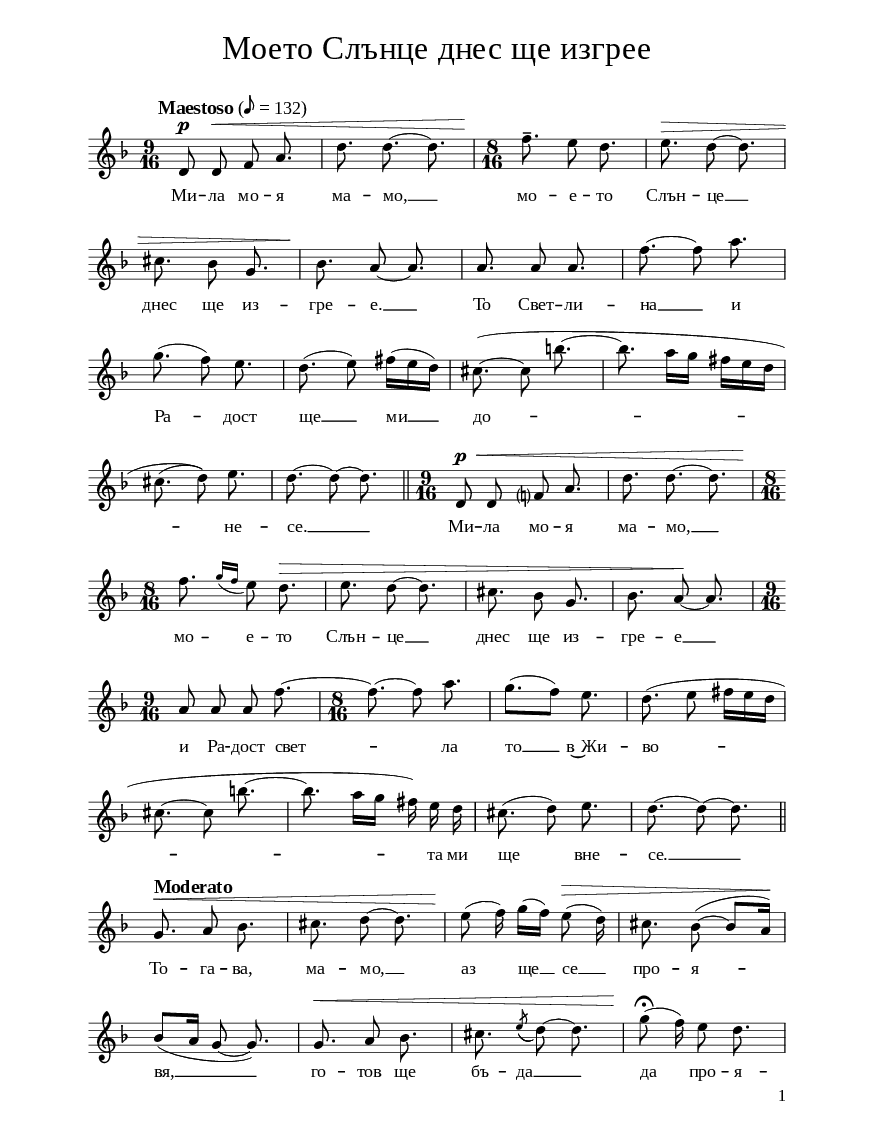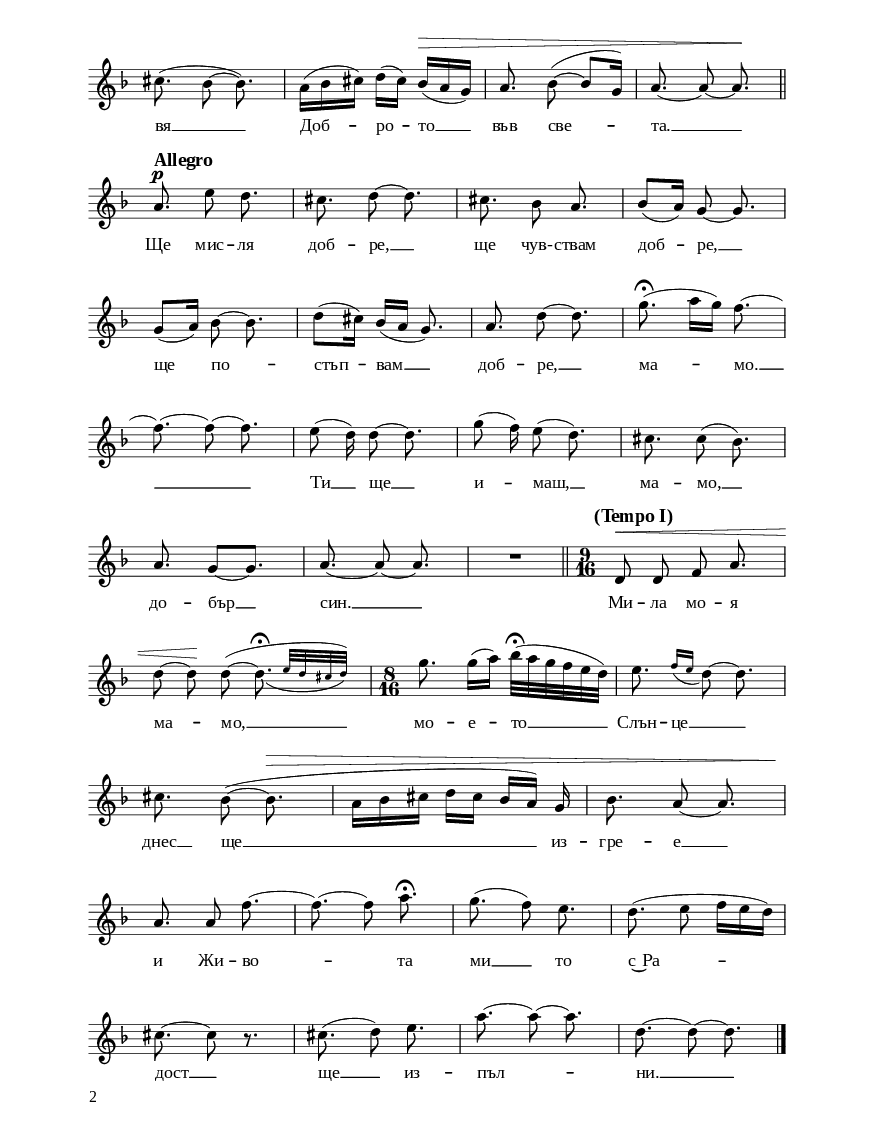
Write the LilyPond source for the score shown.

\version "2.24.2"

% include paper part and global functions
\include "include/globals.ily"

\bookpart {
  \label #'ref212
  \tocItem \markup "Моето Слънце днес ще изгрее"
  \paper {
    print-all-headers = ##t
    print-page-number = ##t
    print-first-page-number = ##t

    % put page numbers on the bottom
    oddHeaderMarkup = \markup ""
    evenHeaderMarkup = \markup ""
    oddFooterMarkup = \markup
    \fill-line {
      ""
      \if \should-print-page-number \fromproperty #'page:page-number-string
    }
    evenFooterMarkup = \markup
    \fill-line {
      \if \should-print-page-number \fromproperty #'page:page-number-string
      ""
    }

    left-margin = 1.5\cm
    right-margin = 1.5\cm
    top-margin = 1.6\cm
    bottom-margin = 1.2\cm
    ragged-bottom = ##t % do not spread the staves to fill the whole vertical space

    % change distance between staves
    system-system-spacing =
    #'((basic-distance . 11.5)
       (minimum-distance . 6)
       (padding . 1)
       (stretchability . 12))
  }
  \score {
    \include "include/score-layout.ily"

    \new Voice \absolute {
      \clef treble
      \key d \minor
      \time 9/16
      \tempoFunc "Maestoso" 8 "132"
      \autoBeamOff

      d'8 ^\p  d'8 ^\<  f'8  a'8. | % 2
      d''8.  d''8. ~  d''8.
      | % 3
      \time 8/16  | % 3
      f''8. -- ^\!  e''8  d''8. | % 4
      e''8. ^\>  d''8 ~  d''8. \break | % 5
      cis''8.  bes'8  g'8. | % 6
      bes'8. ^\!  a'8 ~   a'8. | % 7
      a'8.  a'8  a'8. | % 8
      f''8. ~   f''8  a''8. \break | % 9
      g''8. (   f''8 ) e''8. |
      d''8. (   e''8 )   fis''16 ( [
      e''16  d''16 ) ] | % 11
      cis''8. \=1( ~   cis''8  b''8. ~  | % 12
      b''8.  a''16 [  g''16 ]  fis''16
      [  e''16  d''16 ] \break | % 13
      cis''8. (   d''8 ) \=1)   e''8. | % 14
      d''8. ~   d''8 ~  d''8. \bar "||"
      \time 9/16  | % 15
      d'8 ^\p ^\<  d'8  f'?8  a'8. | % 16
      d''8.  d''8. ~  d''8.
      \break | % 17
      \time 8/16  | % 17
      f''8. ^\! \acciaccatura {  g''16 [  f''16 ] }
      e''8 d''8. ^\> | % 18
      e''8.  d''8 ~   d''8.  | % 19
      cis''8.  bes'8  g'8. |
      bes'8.  a'8 ~  ^\!  a'8.  \break | % 21
      \time 9/16  | % 21
      a'8  a'8  a'8   f''8. ~  | % 22
      \time 8/16  | % 22
      f''8. ~   f''8   a''8. | % 23
      g''8. ( [  f''8 ) ]  e''8. | % 24
      d''8. (   e''8   fis''16 [
      e''16  d''16 ] \break | % 25
      cis''8. ~   cis''8  b''8. ~  | % 26
      b''8.  a''16   [g''16 ] fis''16 )
      e''16  d''16 | % 27
      cis''8. (   d''8 )  e''8.  | % 28
      d''8. ~   d''8 ~  d''8.  \bar "||"
      \break | % 29
      \tempo "Moderato" g'8.^\<  a'8
      bes'8. |
      cis''8.  d''8 ~   d''8.  | % 31
      e''8 (  ^\!  f''16 )   g''16 (
      [f''16] )  e''8 ( ^\>  d''16 )  | % 32
      cis''8.   bes'8 ( ~   bes'8 [  a'16
      ) ] ^\! \break | % 33
      bes'8 (    [a'16]   g'8 ~  g'8. )  | % 34
      g'8. ^\<  a'8  bes'8. | % 35
      cis''8. \acciaccatura {  e''8 ( }  d''8 )
      ~  d''8. | % 36
      g''8 ( ^\fermata  _\!  f''16 )   e''8
      d''8.  | % 37
      cis''8. (   bes'8 ~  bes'8. )  | % 38
      a'16 ( [  bes'16  cis''16 ) ]
      d''16 ( [  cis''16 ) ]  bes'16 ( [ ^\>  a'16
      g'16 ) ] | % 39
      a'8.  bes'8 ( ~  bes'8 [  g'16 ) ] |

      a'8. ~   a'8 ~  a'8.  ^\! \bar "||"
      \break | % 41

      \tempo "Allegro" a'8. ^\p  e''8
      d''8. | % 42
      cis''8.  d''8 ~   d''8.  | % 43
      cis''8.  bes'8  a'8. | % 44
      bes'8 ( [  a'16 )  ] g'8 ~  g'8.  \break
      | % 45
      g'8 ( [  a'16 )  ] bes'8 ~  bes'8.  | % 46
      d''8 ( [  cis''16 ) ]  bes'16 ( [
      a'16 ] g'8. )  | % 47
      a'8.  d''8 ~   d''8.
      | % 48
      g''8. ( ^\fermata  a''16 [  g''16 )
      ] f''8. ~ \break | % 49
      f''8. ~   f''8 ~  f''8.  |
      e''8 (   d''16 )  d''8 ~  d''8.
      | % 51
      g''8 (  f''16 )  e''8 (  d''8.
      )  | % 52
      cis''8.   cis''8 (  bes'8. )  \break | % 53
      a'8.  g'8 ~ [  g'8. ] | % 54
      a'8. ~   a'8 ~  a'8.  | % 55
      R2 \bar "||"
      \time 9/16  | % 56
      \tempo "(Tempo I)"
      d'8 ^\<  d'8  f'8  a'8. \break | % 57
      d''8 ~ d''8  ^\!  d''8 ~ (  \once \override PhrasingSlur.direction = #down \afterGrace d''8. \fermata   \( { e''32  [d'' cis'' d''\))]}
      | % 58
      \time 8/16  | % 58
      g''8.  g''16 ( [  a''16 ) ]
      bes''32 ( ^\fermata [  a''32  g''32  f''32
      e''32  d''32 ) ] | % 59
      e''8. \acciaccatura {  f''16 [  e''16 ] }
      d''8 ~  d''8. \break |
      cis''8.  bes'8 ( ~   bes'8.  ^\> | % 61
      a'16 [  bes'16  cis''16 ]  d''16
      [  cis''16 ]  bes'16 [  a'16 )  ] g'16
      | % 62
      bes'8.  a'8 ~   a'8. \break | % 63
      a'8. ^\!  a'8  f''8. ~ | % 64
      f''8. ~   f''8  a''8. ^\fermata  | % 65
      g''8. (   f''8 )   e''8. | % 66
      d''8. (   e''8   f''16 [  e''16
      d''16 ) ] \break | % 67
      cis''8. ~   cis''8  r8. | % 68
      cis''8. (   d''8 )   e''8. | % 69
      a''8. ~  a''8 ~  a''8. |

      d''8. ~  d''8 ~  d''8.  \bar "|."
    }

    \addlyrics {
      Ми -- ла мо -- я ма -- мо, __
      мо -- е -- то Слън -- це __ днес
      ще из -- гре -- е. __  То Свет --
      ли -- на __  и Ра -- дост ще __
      ми __ до  -- не -- се. __
      Ми -- ла мо -- я ма -- мо, __
      мо --  "       е" -- то Слън -- це __
      днес ще из -- гре -- е  __ и
      Ра -- дост свет --  ла то __
      в~Жи -- во  --
      та ми ще
      вне -- се. __   То -- га -- ва, ма
      -- мо, __ аз  ще  __ се __  про
      -- я --  вя,  __  го --
      тов ще бъ -- да __ да  про
      -- я -- вя  __ Доб --  ро
      -- то  __  във све --
      та. __ Ще мис -- ля доб --
      ре, __  ще "чув-" -- ствам доб --
      ре, __  ще  по -- стъп --
      вам __   доб -- ре, __  ма --
      мо.  __   Ти __  ще __
      и -- маш, __  ма -- мо, __  до --
      бър __  син. __   Ми -- ла мо --
      я ма  --  мо, __ мо -- е -- то __
      Слън --  це __
      днес __ ще  __
      из -- гре -- е __  и Жи
      -- во --  та ми __  то с~Ра
      --    дост __  ще __  из
      -- пъл --  ни. __
    }

    \header {
      title = \titleFunc "Моето Слънце днес ще изгрее" "Moeto Slănce dnes šte izgree"
    }

    \midi{}

  }


} % bookpart

% Più mosso
%
